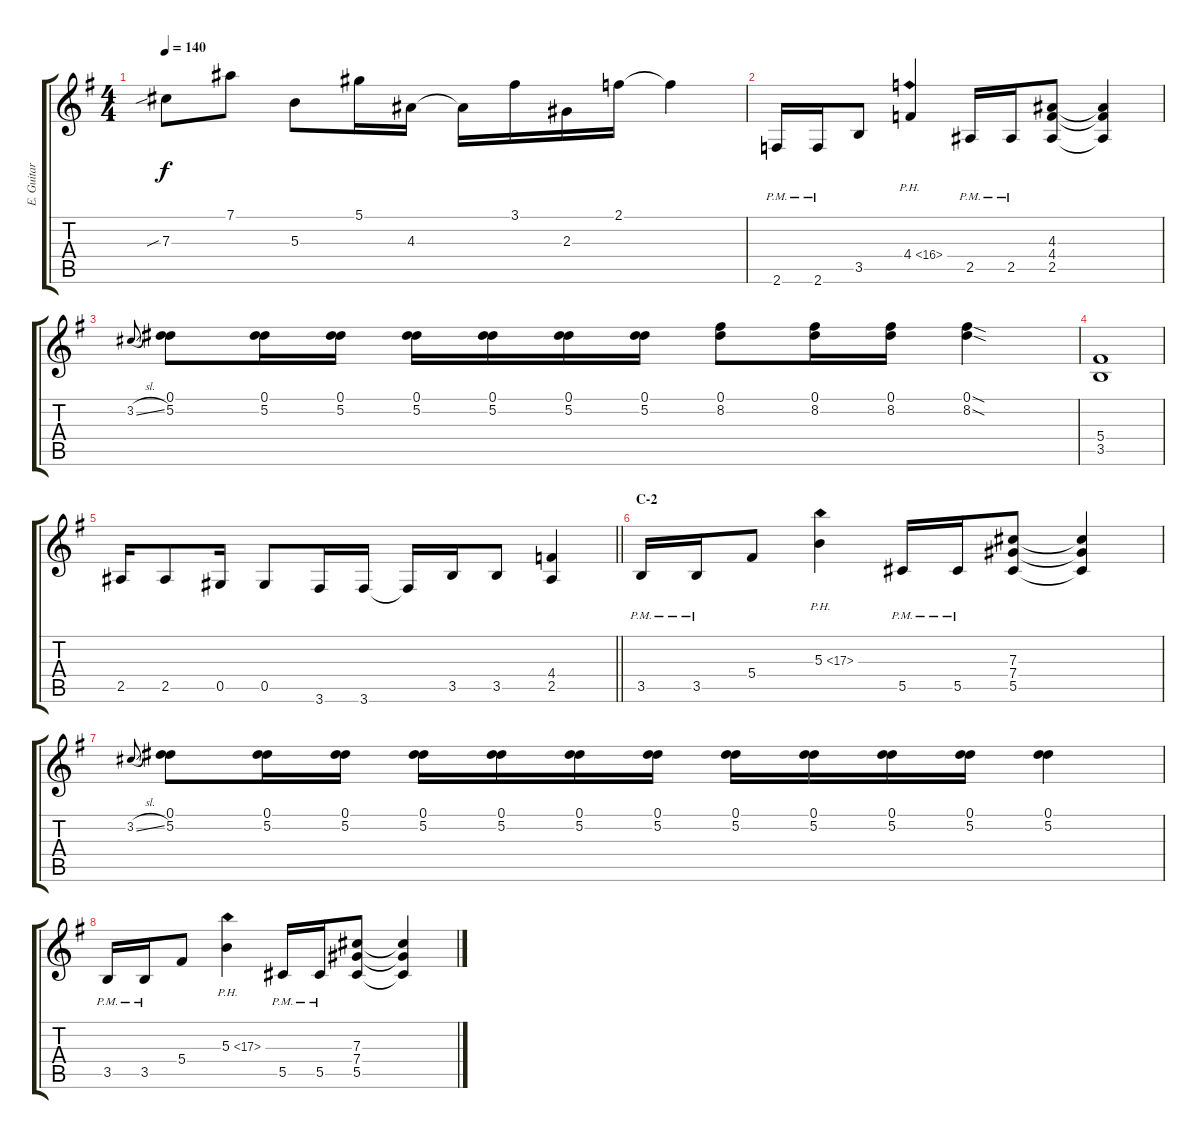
\track ("E. Guitar I" "E. Guitar ") {instrument overdrivenguitar}
\staff {score tabs}
\tuning (Eb4 Bb3 Gb3 Db3 Ab2 Eb2) {hide}
\ts (4 4)
\tempo 140
\clef g2
\ks g
7.3{sib}.8{dy f} 7.1.8 5.3.8 5.1.16 4.3.16 4.3{t}.16 3.1.16 2.3.16 2.1.16 2.1{t}.4 |
2.6{pm}.16 2.6{pm}.16 3.5.8 4.4{ph 12}.4 2.5{pm}.16 2.5{pm}.16 (4.3 4.4 2.5).8 (4.3{t} 4.4{t} 2.5{t}).4 |
3.2{sl}.8{gr onbeat} (0.1 5.2).8 (0.1 5.2).16 (0.1 5.2).16 (0.1 5.2).16 (0.1 5.2).16 (0.1 5.2).16 (0.1 5.2).16 (0.1 8.2).8 (0.1 8.2).16 (0.1 8.2).16 (0.1{sod} 8.2{sod}).4 |
(5.4 3.5).1 |
\barLineRight lightlight
2.5.16 2.5.8 0.5.16 0.5.8 3.6.16 3.6.16 3.6{t}.16 3.5.16 3.5.8 (4.4 2.5).4 |
\section ("" "C-2")
3.5{pm}.16 3.5{pm}.16 5.4.8 5.3{ph 12}.4 5.5{pm}.16 5.5{pm}.16 (7.3 7.4 5.5).8 (7.3{t} 7.4{t} 5.5{t}).4 |
3.2{sl}.8{gr onbeat} (0.1 5.2).8 (0.1 5.2).16 (0.1 5.2).16 (0.1 5.2).16 (0.1 5.2).16 (0.1 5.2).16 (0.1 5.2).16 (0.1 5.2).16 (0.1 5.2).16 (0.1 5.2).16 (0.1 5.2).16 (0.1 5.2).4 |
3.5{pm}.16 3.5{pm}.16 5.4.8 5.3{ph 12}.4 5.5{pm}.16 5.5{pm}.16 (7.3 7.4 5.5).8 (7.3{t} 7.4{t} 5.5{t}).4
